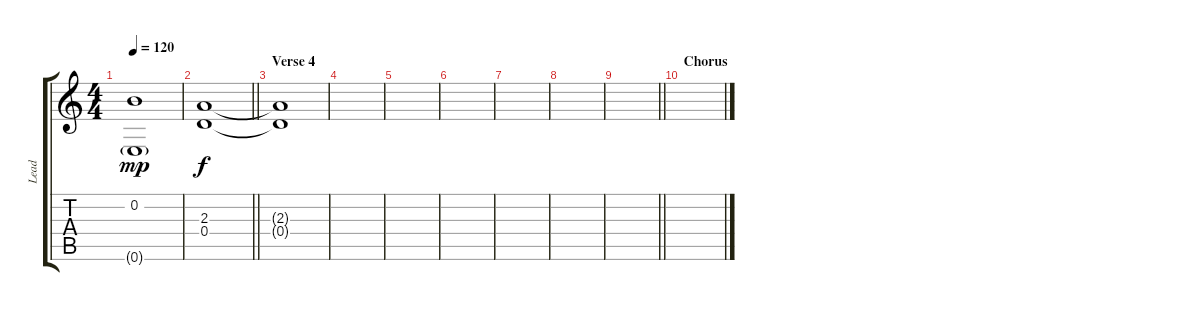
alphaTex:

\track ("Lead" "Lead") {instrument distortionguitar}
\staff {score tabs}
\tuning (E4 B3 G3 D3 A2 E2) {hide}
\ts (4 4)
\tempo 120
\clef g2
\ks c
(0.2{t} 0.6{g}).1{dy mp} |
\barLineRight lightlight
(2.3 0.4).1{dy f} |
\section ("" "Verse 4")
(2.3{t} 0.4{t}).1 |
|
|
|
|
|
\barLineRight lightlight
|
\section ("" "Chorus")
